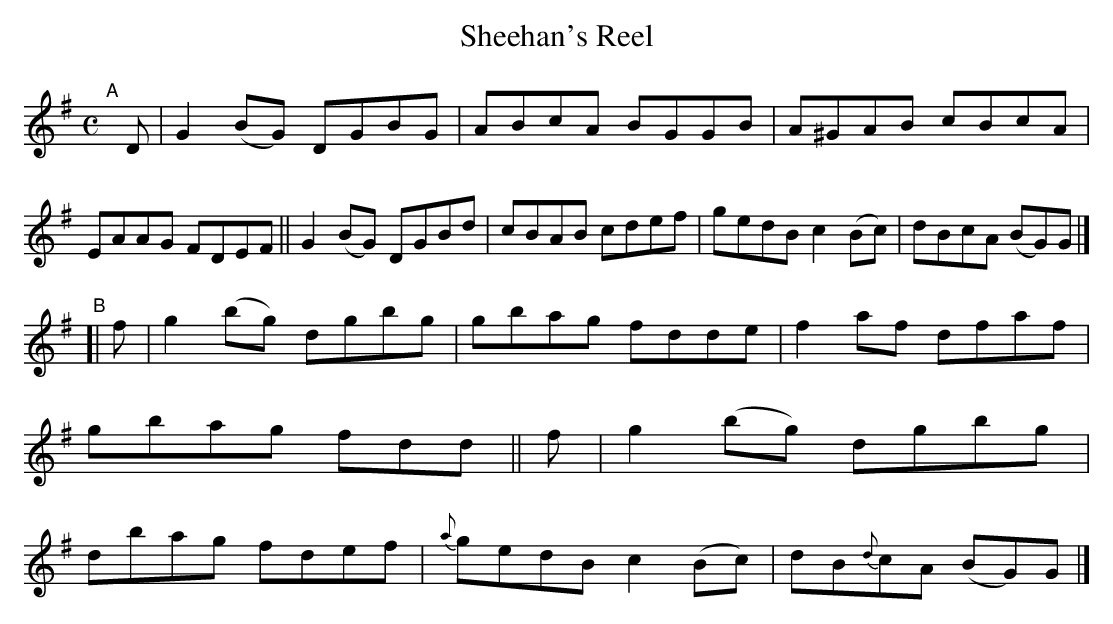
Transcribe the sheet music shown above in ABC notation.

X:1
T: Sheehan's Reel
M: C
L: 1/8
K: G
"^A"[|] D \
|  G2 (BG) DGBG | ABcA BGGB | A^GAB cBcA | EAAG FDEF \
|| G2 (BG) DGBd | cBAB cdef | gedB c2 (Bc) | dBcA (BG)G |]
"^B"\
[| f | g2 (bg) dgbg | gbag fdde | f2af dfaf | gbag fdd \
|| f | g2 (bg) dgbg | dbag fdef | {a}gedB c2 (Bc) | dB{d}cA (BG)G |]
